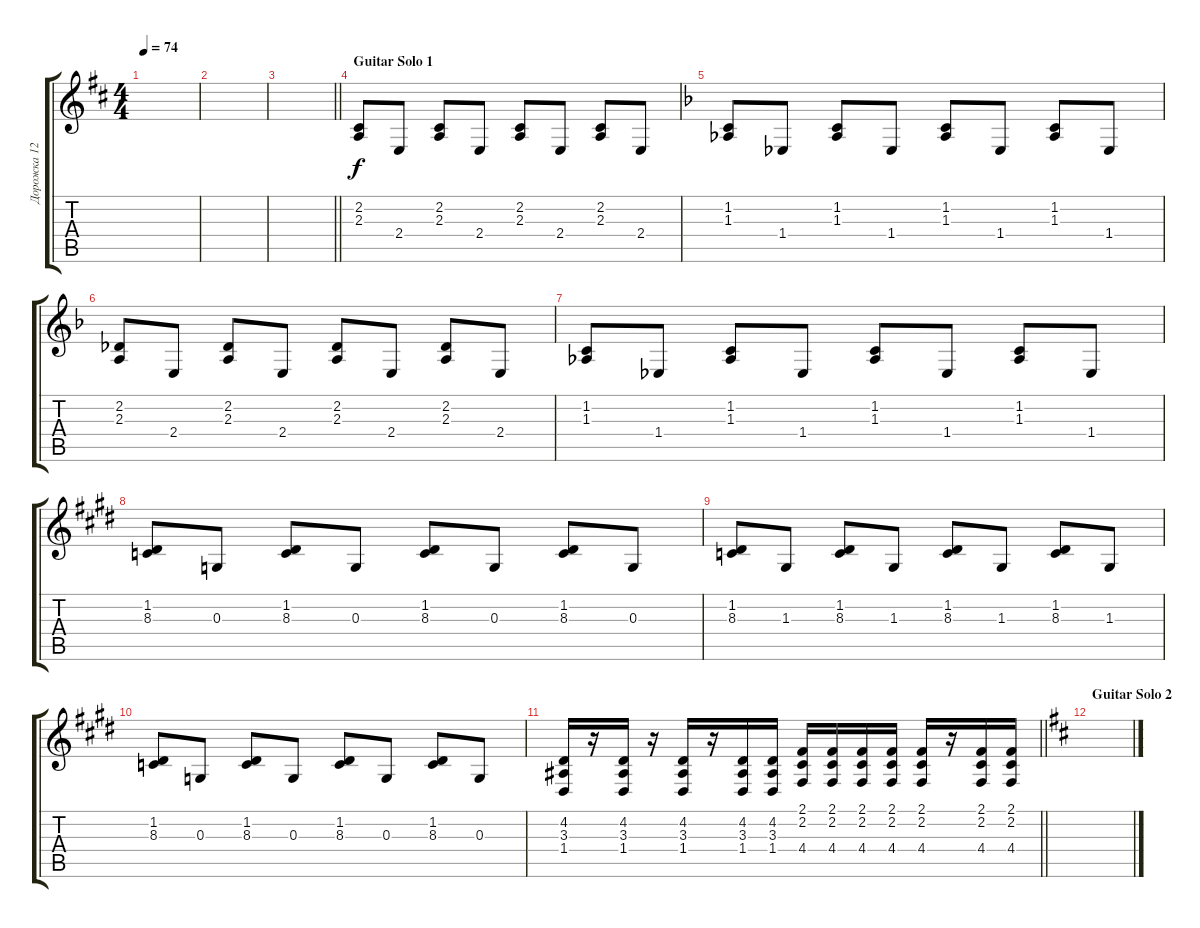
\track ("Дорожка 12" "Дорожка 12") {instrument choiraahs}
\staff {score tabs}
\tuning (E4 B3 G3 D3 A2 E2) {hide}
\ts (4 4)
\tempo 74
\clef g2
\ks bminor
|
|
\barLineRight lightlight
|
\section ("" "Guitar Solo 1")
(2.2 2.3).8 2.4.8 (2.2 2.3).8 2.4.8 (2.2 2.3).8 2.4.8 (2.2 2.3).8 2.4.8 |
\ks dminor
(1.2 1.3).8 1.4.8 (1.2 1.3).8 1.4.8 (1.2 1.3).8 1.4.8 (1.2 1.3).8 1.4.8 |
(2.2 2.3).8 2.4.8 (2.2 2.3).8 2.4.8 (2.2 2.3).8 2.4.8 (2.2 2.3).8 2.4.8 |
(1.2 1.3).8 1.4.8 (1.2 1.3).8 1.4.8 (1.2 1.3).8 1.4.8 (1.2 1.3).8 1.4.8 |
\ks c#minor
(1.2 8.3).8 0.3.8 (1.2 8.3).8 0.3.8 (1.2 8.3).8 0.3.8 (1.2 8.3).8 0.3.8 |
(1.2 8.3).8 1.3.8 (1.2 8.3).8 1.3.8 (1.2 8.3).8 1.3.8 (1.2 8.3).8 1.3.8 |
(1.2 8.3).8 0.3.8 (1.2 8.3).8 0.3.8 (1.2 8.3).8 0.3.8 (1.2 8.3).8 0.3.8 |
\barLineRight lightlight
(4.2 3.3 1.4).16 r.16 (4.2 3.3 1.4).16 r.16 (4.2 3.3 1.4).16 r.16 (4.2 3.3 1.4).16 (4.2 3.3 1.4).16 (2.1 2.2 4.4).16 (2.1 2.2 4.4).16 (2.1 2.2 4.4).16 (2.1 2.2 4.4).16 (2.1 2.2 4.4).16 r.16 (2.1 2.2 4.4).16 (2.1 2.2 4.4).16 |
\section ("" "Guitar Solo 2")
\ks bminor
